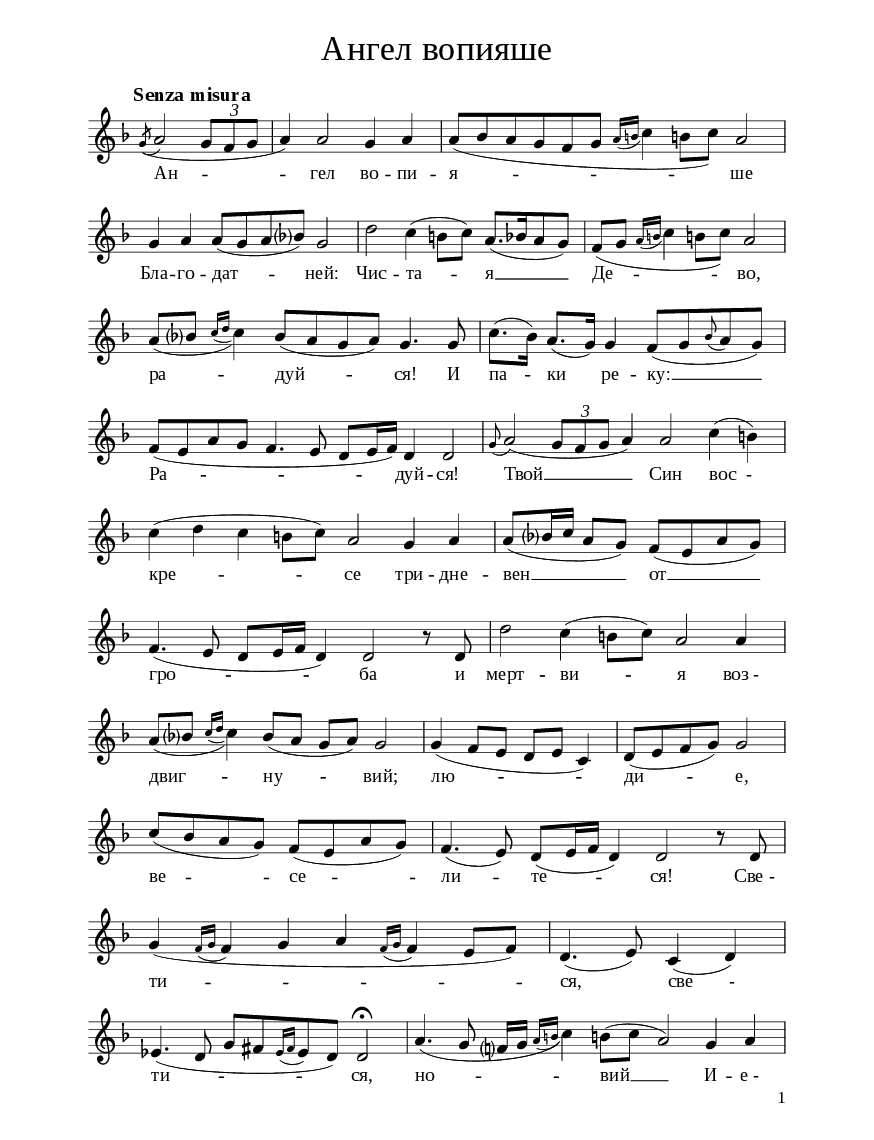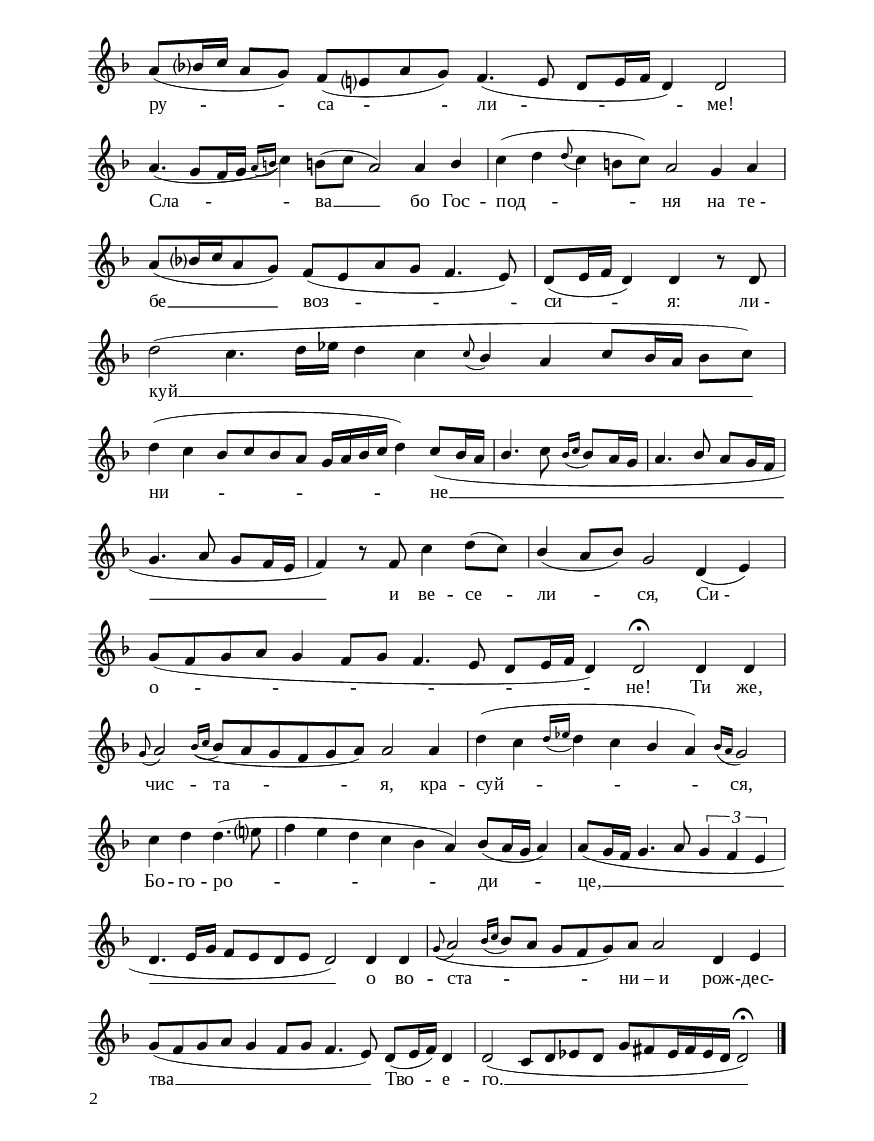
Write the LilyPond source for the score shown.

\version "2.24.3"

% include paper part and global functions
\include "include/globals.ily"

\bookpart {
  \label #'ref064
  \tocItem \markup "Ангел вопияше"
  \paper {
    print-all-headers = ##t
    print-page-number = ##t
    print-first-page-number = ##t

    % put page numbers on the bottom
    oddHeaderMarkup = \markup ""
    evenHeaderMarkup = \markup ""
    oddFooterMarkup = \markup
    \fill-line {
      ""
      \if \should-print-page-number \fromproperty #'page:page-number-string
    }
    evenFooterMarkup = \markup
    \fill-line {
      \if \should-print-page-number \fromproperty #'page:page-number-string
      ""
    }

    left-margin = 1.5\cm
    right-margin = 1.5\cm
    top-margin = 1.6\cm
    bottom-margin = 1.2\cm
    ragged-bottom = ##t % do not spread the staves to fill the whole vertical space

    % change distance between staves
    system-system-spacing =
    #'((basic-distance . 13)
       (minimum-distance . 6)
       (padding . 1)
       (stretchability . 12))
  }
  \score {
    \include "include/score-layout.ily"

    \new Voice \relative c' {
      \clef treble
      \key d \minor
      \tempo "Senza misura"
      \autoBeamOff
      \omit Score.TimeSignature
      \cadenzaOn % allows custom bar lines


      \acciaccatura g'8 (a2 \tuplet 3/2 { g8 [f g] } \bar "|"
      a4) a2 g4 a4 \bar "|"
      \slurDown a8( [bes a g f g] \acciaccatura { a16 [b] } c4 b!8 [c]) a2 \bar "|" \break

      \slurNeutral g4 a a8 ([g a bes?]) g2 \bar "|"
      d'2 c4 (b8 [c]) a8. ([bes16 a8 g]) \bar "|"
      \slurDown f8([ g] \acciaccatura { a16 [b] } c4 b!8[ c]) a2 \bar "|"  \break

      a8( [bes?] \acciaccatura { c16 [d] } c4) bes8( [a g a]) g4. g8 \bar "|"
      \slurNeutral c8.( [bes16]) a8.( [g16]) g4 f8( [g \appoggiatura bes a g]) \bar "|"  \break

      f8( [e a g] f4. e8 d [e16 f]) d4 d2 \bar "|"
      \appoggiatura g8  a2( \tuplet 3/2 { g8 [f g] } a4) a2 c4( b) \bar "|"  \break

      \stemNeutral c4( d  c b!8 [c]) a2 g4 a \bar "|"
      \stemUp a8( [bes?16 c] a8 [g]) f( [e a g]) \bar "|"  \break

      f4.( e8 d[ e16 f] d4) d2 r8 d \bar "|"
      \stemNeutral d'2 c4( b!8[ c]) a2 a4 \bar "|"  \break

      \slurDown a8([bes?] \acciaccatura { c16 [d] } c4) bes8( [a] g [a]) g2 \bar "|"
      g4( f8 [e] d [e] c4) \bar "|"
      d8([ e f g]) g2 \bar "|"  \break

      c8([ bes a g]) f([ e a g]) \bar "|"
      f4.( e8) d([ e16 f] d4) d2 r8 d \bar "|"  \break


      g4( \acciaccatura { f16 [g] } f4 g a \acciaccatura { f16 [g] } f4 e8[  f]) \bar "|"
      d4.( e8) c4( d) \bar "|"  \break

      ees4.( d8 g8[ fis \acciaccatura { ees16 [fis] }  ees8 d]) d2\fermata \bar "|"
      a'4.( g8 f?16[ g] \acciaccatura { a16 [b] } c4) \slurNeutral b!8([ c] a2) g4 a4 \bar "|"  \break

      \stemUp a8([ bes?16 c] a8  [g]) f8([ e? a g]) f4.( e8 d[ e16 f] d4) d2 \bar "|"  \break

      \stemNeutral \slurDown a'4.( g8[ f16 g] \acciaccatura { a16 [b!] } c4) \slurNeutral b!8([ c]  a2)  a4 \stemUp b \bar "|"
      \stemNeutral c4( d \appoggiatura d8 c4 b!8[ c]) a2 g4 a \bar "|"  \break

      a8([ bes?16 c a8 g]) f([ e a g] f4. e8) \bar "|"
      d8([ e16 f] d4) d r8 d \bar "|"  \break

      d'2( c4. d16[ ees] d4 c \appoggiatura c8 \stemUp bes4 a c8[ bes16 a]  \stemNeutral bes8[ c]) \bar "|"  \break

      d4( c \stemUp bes8[ c bes a] g16[ a bes c] \stemNeutral d4) \stemUp \slurDown c8([ bes16 a] \bar "|" \noBreak
      bes4. \stemNeutral c8 \acciaccatura { bes16 [c] } \stemUp bes8[ a16 g]  \bar "|" \noBreak
      a4. bes8 a[ g16 f] \bar "|" \break

      g4. a8 g8[ f16 e] \bar "|"
      f4) r8 f\stemNeutral \slurNeutral c'4 d8([ c])  \bar "|"
      \stemUp bes4( a8[ bes]) g2 d4( e)  \bar "|" \break

      g8([ f g a] g4 f8[ g] f4. e8 d8[ e16 f] d4) d2\fermata d4 d  \bar "|" \break

      \appoggiatura g8 a2 \acciaccatura { bes16([ c] } bes8[ a g f g a]) a2 a4 \bar "|"
      \stemNeutral d4( c \acciaccatura { d16[ ees!]} d4 c \stemUp bes a) \acciaccatura { bes16[ a] } g2 \bar "|" \break

      \stemNeutral c4 d d4.( e?8 \bar "|" \noBreak
      f4 e d c bes a) bes8([ a16 g] a4) \bar "|" \noBreak
      a8([ g16 f] g4. a8 \tuplet 3/2 { g4 f e } \bar "|" \break

      d4. e16[ g] f8[ e d e] d2) d4 d \bar "|" \noBreak
      \appoggiatura g8( a2 \acciaccatura { bes16[ c] } bes8[ a] g8[ f g) a] a2 d,4 e \bar "|" \break

      g8([ f g a] g4 f8[ g] f4. e8) d([ e16 f)] d4 \bar "|" \noBreak
      d2( c8[  d ees! d] g8[ fis! es16 fis  ees d] d2)\fermata \bar "|."
    }

    \addlyrics {
      Ан -- гел во -- пи -- я -- -- -- ше
      Бла -- го -- дат -- ней: Чис -- та -- я __ Де -- во,
      ра -- дуй -- ся! И па -- ки ре -- ку: __
      Ра -- -- дуй -- ся! Твой __ Син "вос  -"
      кре -- -- се три -- дне -- вен __  от __
      гро -- ба и мерт -- ви -- я "воз -"
      двиг -- ну -- вий; лю -- -- ди -- е,
      ве -- се -- ли -- те -- ся! "Све -"
      ти -- -- -- -- -- -- ся, "све       -"
      ти --  -- ся, но -- -- вий __ И -- "е -"
      ру -- -- са -- ли -- -- -- ме!
      Сла -- ва __ бо Гос -- под -- ня на "те -"
      бе __ воз -- -- си -- я: "ли -"
      куй __ ни -- -- не __
      и ве -- се -- ли -- ся, "Си -"
      о -- -- -- -- -- -- не! Ти же,
      чис -- та -- я, кра -- суй -- -- ся,
      Бо -- го -- ро -- -- -- ди -- це, __
      о во -- ста -- "ни – и      " рож -- "-дес-"
      тва __ Тво -- е -- го. __
    }

    \header {
      title = \titleFunc #'ref_desc_1 "Ангел вопияше" "Angel vopijaše"
    }

    \midi{}

  } % score


} % bookpart
